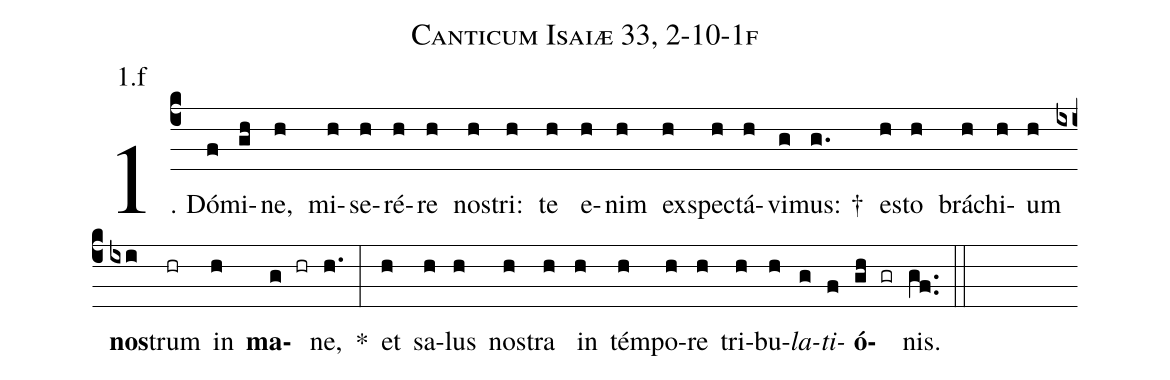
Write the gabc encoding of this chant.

name: Canticum Isaiæ 33, 2-10-1f;
annotation: 1.f;
%%
(c4)1. Dó(f)mi(gh)ne,(h) mi(h)se(h)ré(h)re(h) nos(h)tri:(h) te(h) e(h)nim(h) ex(h)spec(h)tá(h)vi(g)mus: †(g.) es(h)to(h) brá(h)chi(h)um(h) <b>nos</b>(ixi)trum(hr) in(h) <b>ma</b>(g hr)ne,(h.) *(:) et(h) sa(h)lus(h) nos(h)tra(h) in(h) tém(h)po(h)re(h) tri(h)bu(h)<i>la</i>(g)<i>ti</i>(f)<b>ó</b>(gh gr)nis.(gf..) (::)
